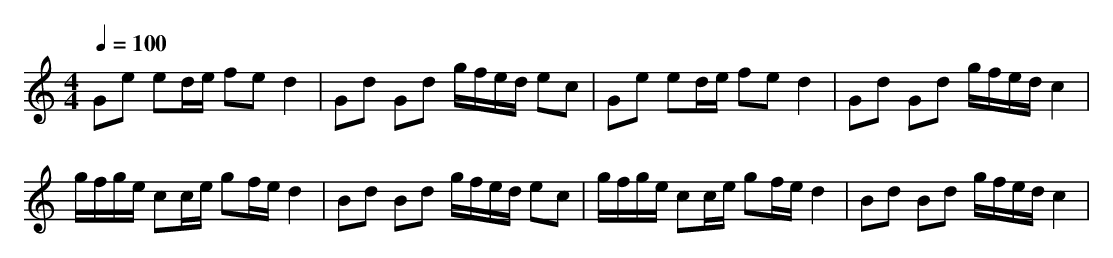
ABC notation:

X:1
T:
M: 4/4
L: 1/8
Q:1/4=100
K:C % 0 sharps
Ge ed/2e/2 fe d2|Gd Gd g/2f/2e/2d/2 ec|Ge ed/2e/2 fe d2|Gd Gd g/2f/2e/2d/2 c2|
g/2f/2g/2e/2 cc/2e/2 gf/2e/2 d2|Bd Bd g/2f/2e/2d/2 ec|g/2f/2g/2e/2 cc/2e/2 gf/2e/2 d2|Bd Bd g/2f/2e/2d/2 c2|
